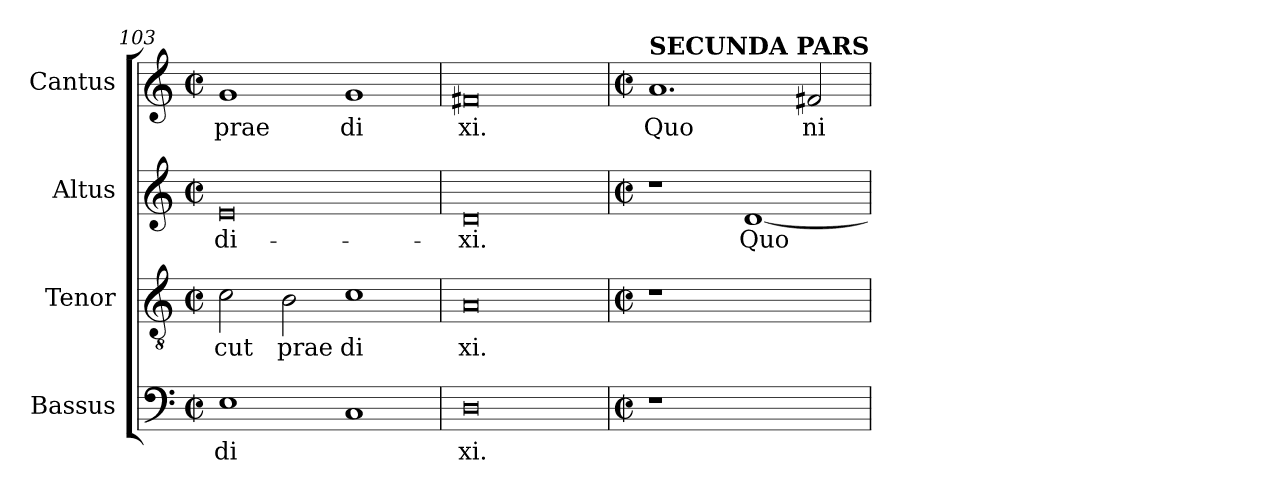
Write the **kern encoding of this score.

**kern	**text	**kern	**text	**kern	**text	**kern	**text
*part4	*part4	*part3	*part3	*part2	*part2	*part1	*part1
*staff4	*staff4	*staff3	*staff3	*staff2	*staff2	*staff1	*staff1
*I"Bassus	*	*I"Tenor	*	*I"Altus	*	*I"Cantus	*
*	*	*	*	*I'A	*	*I'C	*
*clefF4	*	*clefGv2	*	*clefG2	*	*clefG2	*
*k[]	*	*k[]	*	*k[]	*	*k[]	*
*C:	*	*C:	*	*C:	*	*C:	*
*M2/2	*	*M2/2	*	*M2/2	*	*M2/2	*
*met(c|)	*	*met(c|)	*	*met(c|)	*	*met(c|)	*
=103	=103	=103	=103	=103	=103	=103	=103
!	!LO:LY:b:cj	!	!LO:LY:b:cj	!	!LO:LY:b:cj	!	!LO:LY:b:cj
1E	-di-	2c\	cut	0e	-di-	1g	prae
!	!	!	!LO:LY:b:cj	!	!	!	!
.	.	2B\	prae	.	.	.	.
!	!LO:LY:b:cj	!	!LO:LY:b:cj	!	!	!	!LO:LY:b:cj
1C	--	1c	di	.	.	1g	di
=104	=104	=104	=104	=104	=104	=104	=104
!	!LO:LY:b:cj	!	!LO:LY:b:cj	!	!LO:LY:b:cj	!	!LO:LY:b:cj
0D	-xi.	0A	xi.	0d	-xi.	0f#X	xi.
!!LO:LB:g=z
=105!	=105!	=105!	=105!	=105!	=105!	=105!	=105!
*M2/2	*	*M2/2	*	*M2/2	*	*M2/2	*
*met(c|)	*	*met(c|)	*	*met(c|)	*	*met(c|)	*
!	!	!	!	!	!	!LO:TX:a:B:t=SECUNDA PARS	!
!	!	!	!	!	!	!	!LO:LY:b:cj
1r	.	1r	.	1r	.	1.a	Quo
!	!	!	!	!	!LO:LY:b:cj	!	!
1ryy	.	1ryy	.	[<1d	Quo	.	.
!	!	!	!	!	!	!	!LO:LY:b:cj
.	.	.	.	.	.	2f#X/	ni
=	=	=	=	=	=	=	=
*-	*-	*-	*-	*-	*-	*-	*-
